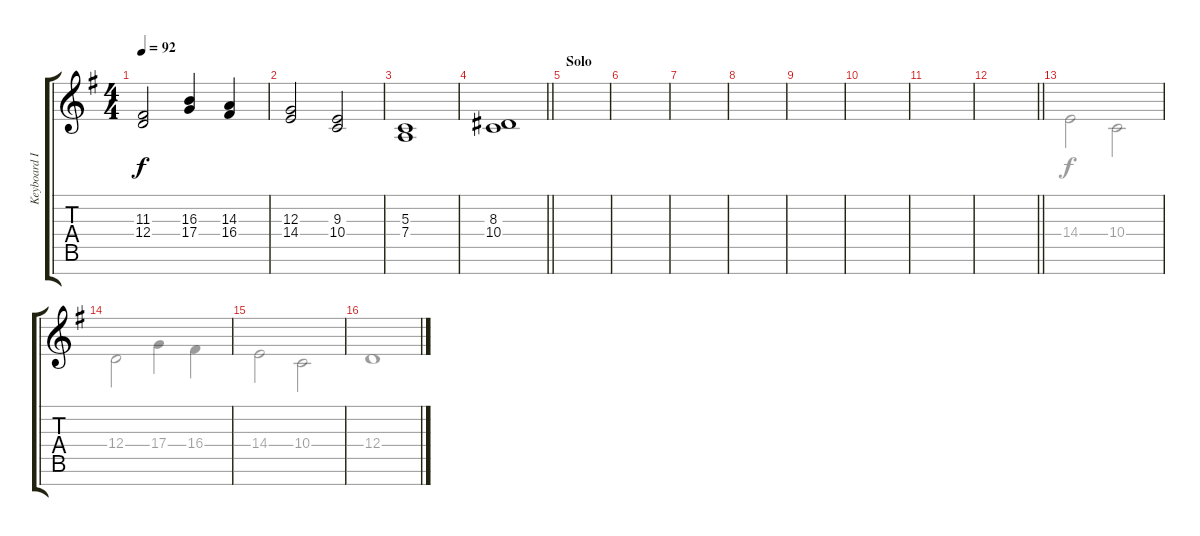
\track ("Keyboard III" "Keyboard I") {instrument stringensemble1}
\staff {score tabs}
\tuning (E4 B3 G3 D3 A2 E2 B1) {hide}
\voice
\ts (4 4)
\tempo 92
\clef g2
\ks g
(11.3 12.4).2{dy f} (16.3 17.4).4 (14.3 16.4).4 |
(12.3 14.4).2 (9.3 10.4).2 |
(5.3 7.4).1 |
\barLineRight lightlight
(8.3 10.4).1 |
\section ("" "Solo")
|
|
|
|
|
|
|
\barLineRight lightlight
|
\section ("" "")
|
|
|
\voice
\clef g2
\ottava regular
\simile none
\ks g
|
|
|
\barLineRight lightlight
|
|
|
|
|
|
|
|
\barLineRight lightlight
|
14.4.2 10.4.2 |
12.4.2 17.4.4 16.4.4 |
14.4.2 10.4.2 |
12.4.1
